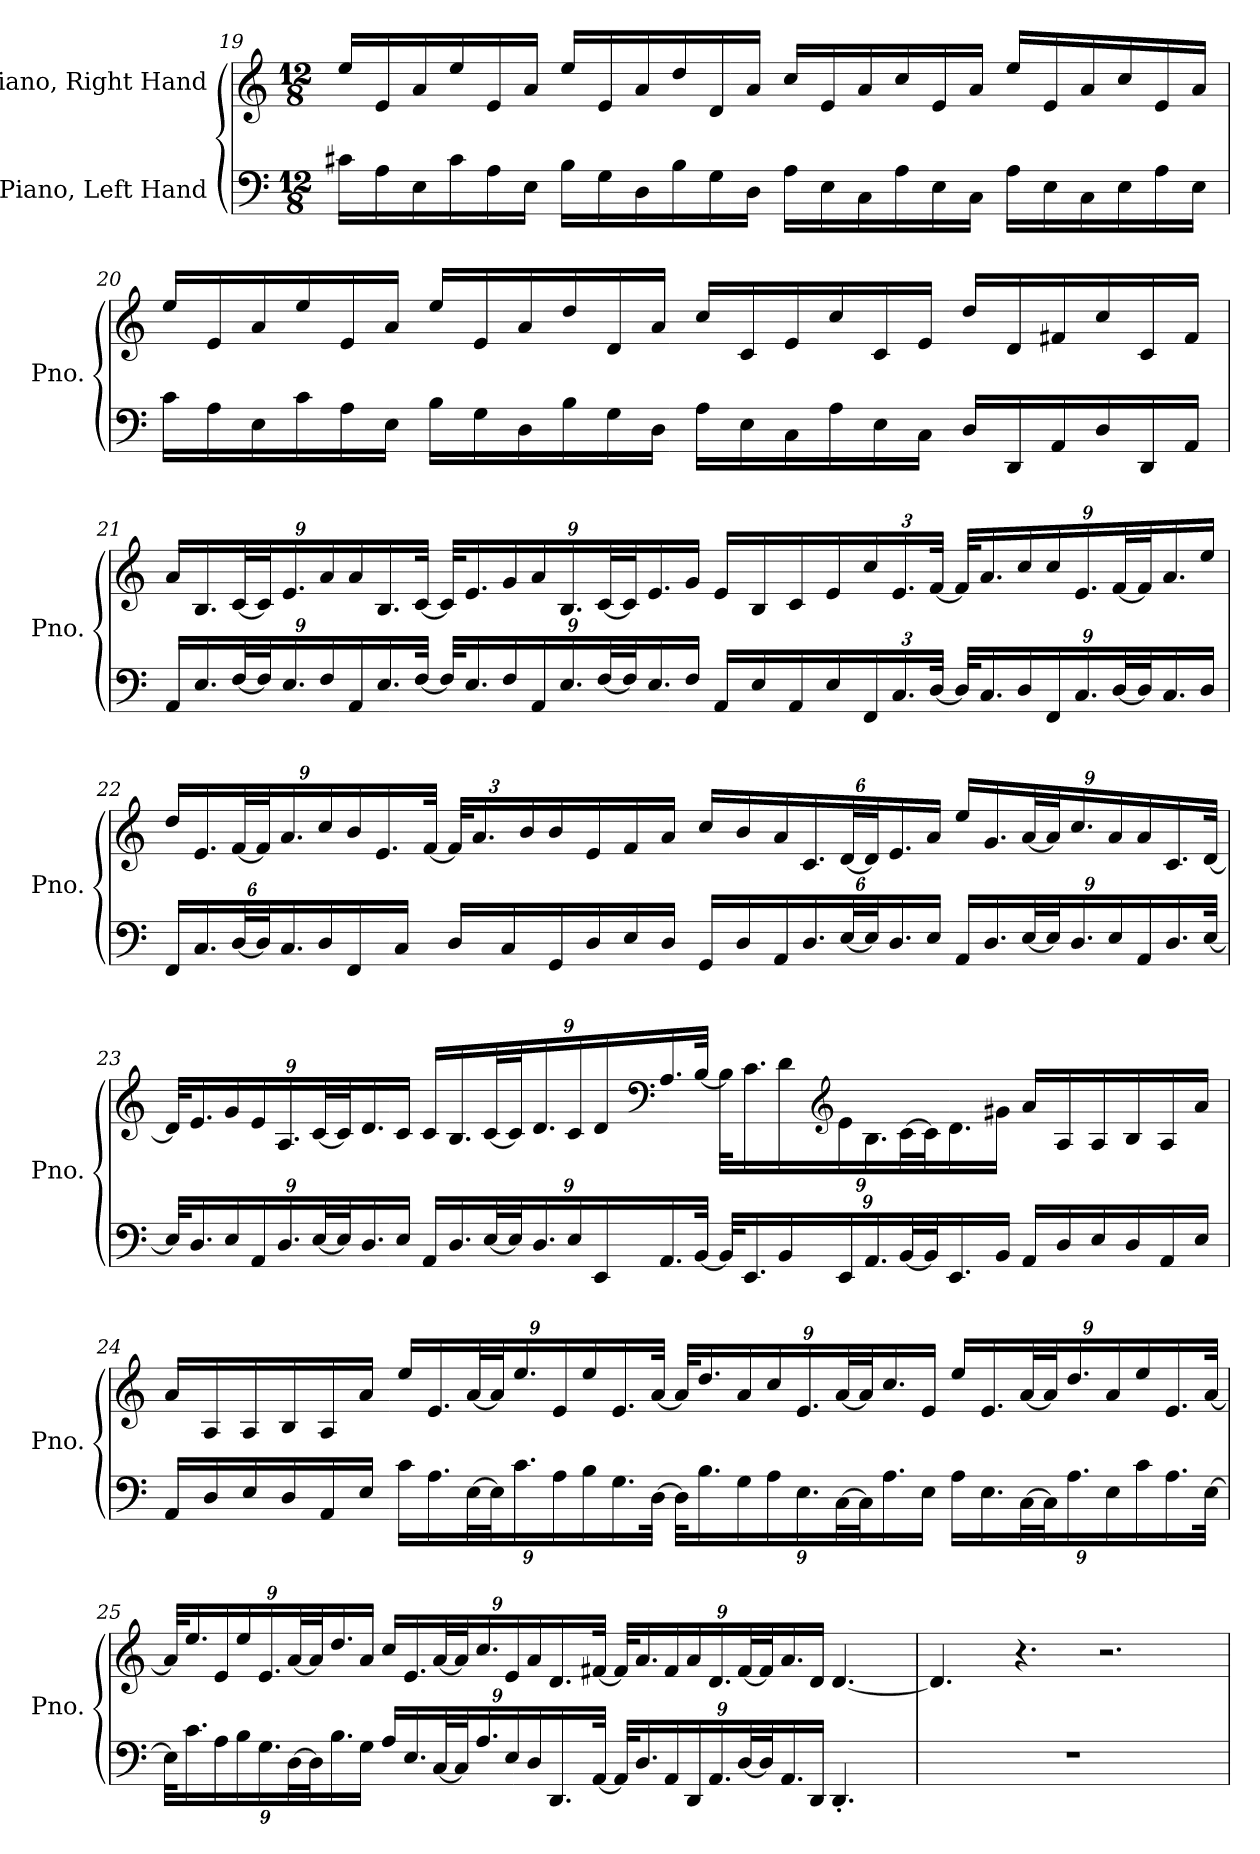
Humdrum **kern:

**kern	**kern
*part2	*part1
*staff2	*staff1
*I"Piano, Left Hand	*I"Piano, Right Hand
*I'Pno.	*I'Pno.
!!LO:LB:g=z
*clefF4	*clefG2
*k[]	*k[]
*M12/8	*M12/8
=19	=19
16c#X\LL	16ee/LL
16A\	16e/
16E\	16a/
16c#\	16ee/
16A\	16e/
16E\JJ	16a/JJ
16B\LL	16ee/LL
16G\	16e/
16D\	16a/
16B\	16dd/
16G\	16d/
16D\JJ	16a/JJ
16A\LL	16cc/LL
16E\	16e/
16C\	16a/
16A\	16cc/
16E\	16e/
16C\JJ	16a/JJ
16A\LL	16ee/LL
16E\	16e/
16C\	16a/
16E\	16cc/
16A\	16e/
16E\JJ	16a/JJ
!!LO:PB:g=z
=20	=20
16c\LL	16ee/LL
16A\	16e/
16E\	16a/
16c\	16ee/
16A\	16e/
16E\JJ	16a/JJ
16B\LL	16ee/LL
16G\	16e/
16D\	16a/
16B\	16dd/
16G\	16d/
16D\JJ	16a/JJ
16A\LL	16cc/LL
16E\	16c/
16C\	16e/
16A\	16cc/
16E\	16c/
16C\JJ	16e/JJ
16D/LL	16dd/LL
16DD/	16d/
16AA/	16f#X/
16D/	16cc/
16DD/	16c/
16AA/JJ	16f#/JJ
!!LO:LB:g=z
=21	=21
*Xbrackettup	*Xbrackettup
24AA/LL	24a/LL
24.E/	24.B/
[48F/L	[48c/L
48F/J]	48c/J]
24.E/	24.e/
24F/	24a/
24AA/	24a/
24.E/	24.B/
[48F/JJk	[48c/JJk
48F/KLL]	48c/KLL]
24.E/	24.e/
24F/	24g/
24AA/	24a/
24.E/	24.B/
[48F/L	[48c/L
48F/J]	48c/J]
24.E/	24.e/
24F/JJ	24g/JJ
16AA/LL	16e/LL
16E/	16B/
16AA/	16c/
16E/	16e/
24FF/	24cc/
24.C/	24.e/
[48D/JJk	[48f/JJk
48D/KLL]	48f/KLL]
24.C/	24.a/
24D/	24cc/
24FF/	24cc/
24.C/	24.e/
[48D/L	[48f/L
48D/J]	48f/J]
24.C/	24.a/
24D/JJ	24ee/JJ
!!LO:LB:g=z
=22	=22
24FF/LL	24dd/LL
24.C/	24.e/
[48D/L	[48f/L
48D/J]	48f/J]
24.C/	24.a/
24D/	24cc/
16FF/	24b/
.	24.e/
16C/JJ	.
.	[48f/JJk
16D/LL	48f/KLL]
.	24.a/
16C/	.
.	24b/
16GG/	16b/
16D/	16e/
16E/	16f/
16D/JJ	16a/JJ
16GG/LL	16cc/LL
16D/	16b/
24AA/	24a/
24.D/	24.c/
[48E/L	[48d/L
48E/J]	48d/J]
24.D/	24.e/
24E/JJ	24a/JJ
24AA/LL	24ee/LL
24.D/	24.g/
[48E/L	[48a/L
48E/J]	48a/J]
24.D/	24.cc/
24E/	24a/
24AA/	24a/
24.D/	24.c/
[48E/JJk	[48d/JJk
!!LO:LB:g=z
=23	=23
48E/KLL]	48d/KLL]
24.D/	24.e/
24E/	24g/
24AA/	24e/
24.D/	24.A/
[48E/L	[48c/L
48E/J]	48c/J]
24.D/	24.d/
24E/JJ	24c/JJ
24AA/LL	24c/LL
24.D/	24.B/
[48E/L	[48c/L
48E/J]	48c/J]
24.D/	24.d/
24E/	24c/
24EE/	24d/
*	*clefF4
24.AA/	24.A/
[48BB/JJk	[48B/JJk
48BB/KLL]	48B\KLL]
24.EE/	24.c\
24BB/	24d\
*	*clefG2
24EE/	24e\
24.AA/	24.B\
[48BB/L	[48c\L
48BB/J]	48c\J]
24.EE/	24.d\
24BB/JJ	24g#X\JJ
16AA/LL	16a/LL
16D/	16A/
16E/	16A/
16D/	16B/
16AA/	16A/
16E/JJ	16a/JJ
!!LO:LB:g=z
=24	=24
16AA/LL	16a/LL
16D/	16A/
16E/	16A/
16D/	16B/
16AA/	16A/
16E/JJ	16a/JJ
24c\LL	24ee/LL
24.A\	24.e/
[48E\L	[48a/L
48E\J]	48a/J]
24.c\	24.ee/
24A\	24e/
24B\	24ee/
24.G\	24.e/
[48D\JJk	[48a/JJk
48D\KLL]	48a/KLL]
24.B\	24.dd/
24G\	24a/
24A\	24cc/
24.E\	24.e/
[48C\L	[48a/L
48C\J]	48a/J]
24.A\	24.cc/
24E\JJ	24e/JJ
24A\LL	24ee/LL
24.E\	24.e/
[48C\L	[48a/L
48C\J]	48a/J]
24.A\	24.dd/
24E\	24a/
24c\	24ee/
24.A\	24.e/
[48E\JJk	[48a/JJk
!!LO:LB:g=z
=25	=25
48E\KLL]	48a/KLL]
24.c\	24.ee/
24A\	24e/
24B\	24ee/
24.G\	24.e/
[48D\L	[48a/L
48D\J]	48a/J]
24.B\	24.dd/
24G\JJ	24a/JJ
24A/LL	24cc/LL
24.E/	24.e/
[48C/L	[48a/L
48C/J]	48a/J]
24.A/	24.cc/
24E/	24e/
24D/	24a/
24.DD/	24.d/
[48AA/JJk	[48f#X/JJk
48AA/KLL]	48f#/KLL]
24.D/	24.a/
24AA/	24f#/
24DD/	24a/
24.AA/	24.d/
[48D/L	[48f#/L
48D/J]	48f#/J]
24.AA/	24.a/
24DD/JJ	24d/JJ
4.DD'/	[4.d/
=26	=26
1.r	4.d/]
.	4.r
.	2.r
=	=
*-	*-
